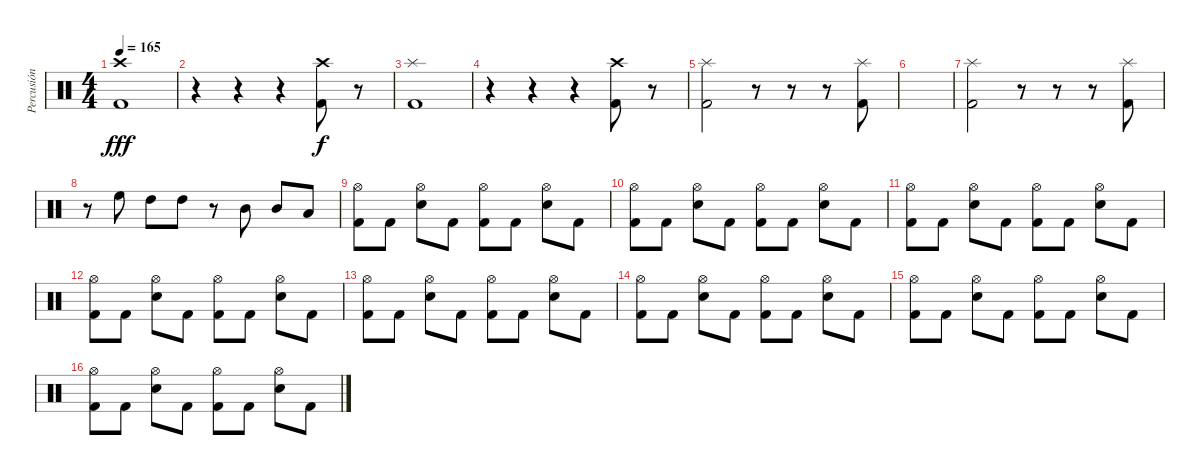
\track ("Percusión" "Percusión") {instrument percussion}
\staff {score}
\articulation defaults
\ts (4 4)
\tempo 165
\clef neutral
\ks c
("Crash high (hit)" "Kick (hit) 2").1{dy fff} |
r.4 r.4 r.4 ("Crash high (hit)" "Kick (hit) 2").8{dy f} r.8 |
("Splash (hit)" "Kick (hit) 2").1 |
r.4 r.4 r.4 ("Crash high (hit)" "Kick (hit) 2").8 r.8 |
("Splash (hit)" "Kick (hit) 2").2 r.8 r.8 r.8 ("Splash (hit)" "Kick (hit) 2").8 |
|
("Splash (hit)" "Kick (hit) 2").2 r.8 r.8 r.8 ("Splash (hit)" "Kick (hit) 2").8 |
r.8 "High Floor Tom (hit)".8 "High Tom (hit)".8 "High Tom (hit)".8 r.8 "Mid Tom (hit)".8 "Mid Tom (hit)".8 "Low Tom (hit)".8 |
("Hi-Hat (open)" "Kick (hit) 2").8 "Kick (hit) 2".8 ("Hi-Hat (open)" "Snare (hit) 2").8 "Kick (hit) 2".8 ("Hi-Hat (open)" "Kick (hit) 2").8 "Kick (hit) 2".8 ("Hi-Hat (open)" "Snare (hit) 2").8 "Kick (hit) 2".8 |
("Hi-Hat (open)" "Kick (hit) 2").8 "Kick (hit) 2".8 ("Hi-Hat (open)" "Snare (hit) 2").8 "Kick (hit) 2".8 ("Hi-Hat (open)" "Kick (hit) 2").8 "Kick (hit) 2".8 ("Hi-Hat (open)" "Snare (hit) 2").8 "Kick (hit) 2".8 |
("Hi-Hat (open)" "Kick (hit) 2").8 "Kick (hit) 2".8 ("Hi-Hat (open)" "Snare (hit) 2").8 "Kick (hit) 2".8 ("Hi-Hat (open)" "Kick (hit) 2").8 "Kick (hit) 2".8 ("Hi-Hat (open)" "Snare (hit) 2").8 "Kick (hit) 2".8 |
("Hi-Hat (open)" "Kick (hit) 2").8 "Kick (hit) 2".8 ("Hi-Hat (open)" "Snare (hit) 2").8 "Kick (hit) 2".8 ("Hi-Hat (open)" "Kick (hit) 2").8 "Kick (hit) 2".8 ("Hi-Hat (open)" "Snare (hit) 2").8 "Kick (hit) 2".8 |
("Hi-Hat (open)" "Kick (hit) 2").8 "Kick (hit) 2".8 ("Hi-Hat (open)" "Snare (hit) 2").8 "Kick (hit) 2".8 ("Hi-Hat (open)" "Kick (hit) 2").8 "Kick (hit) 2".8 ("Hi-Hat (open)" "Snare (hit) 2").8 "Kick (hit) 2".8 |
("Hi-Hat (open)" "Kick (hit) 2").8 "Kick (hit) 2".8 ("Hi-Hat (open)" "Snare (hit) 2").8 "Kick (hit) 2".8 ("Hi-Hat (open)" "Kick (hit) 2").8 "Kick (hit) 2".8 ("Hi-Hat (open)" "Snare (hit) 2").8 "Kick (hit) 2".8 |
("Hi-Hat (open)" "Kick (hit) 2").8 "Kick (hit) 2".8 ("Hi-Hat (open)" "Snare (hit) 2").8 "Kick (hit) 2".8 ("Hi-Hat (open)" "Kick (hit) 2").8 "Kick (hit) 2".8 ("Hi-Hat (open)" "Snare (hit) 2").8 "Kick (hit) 2".8 |
("Hi-Hat (open)" "Kick (hit) 2").8 "Kick (hit) 2".8 ("Hi-Hat (open)" "Snare (hit) 2").8 "Kick (hit) 2".8 ("Hi-Hat (open)" "Kick (hit) 2").8 "Kick (hit) 2".8 ("Hi-Hat (open)" "Snare (hit) 2").8 "Kick (hit) 2".8
